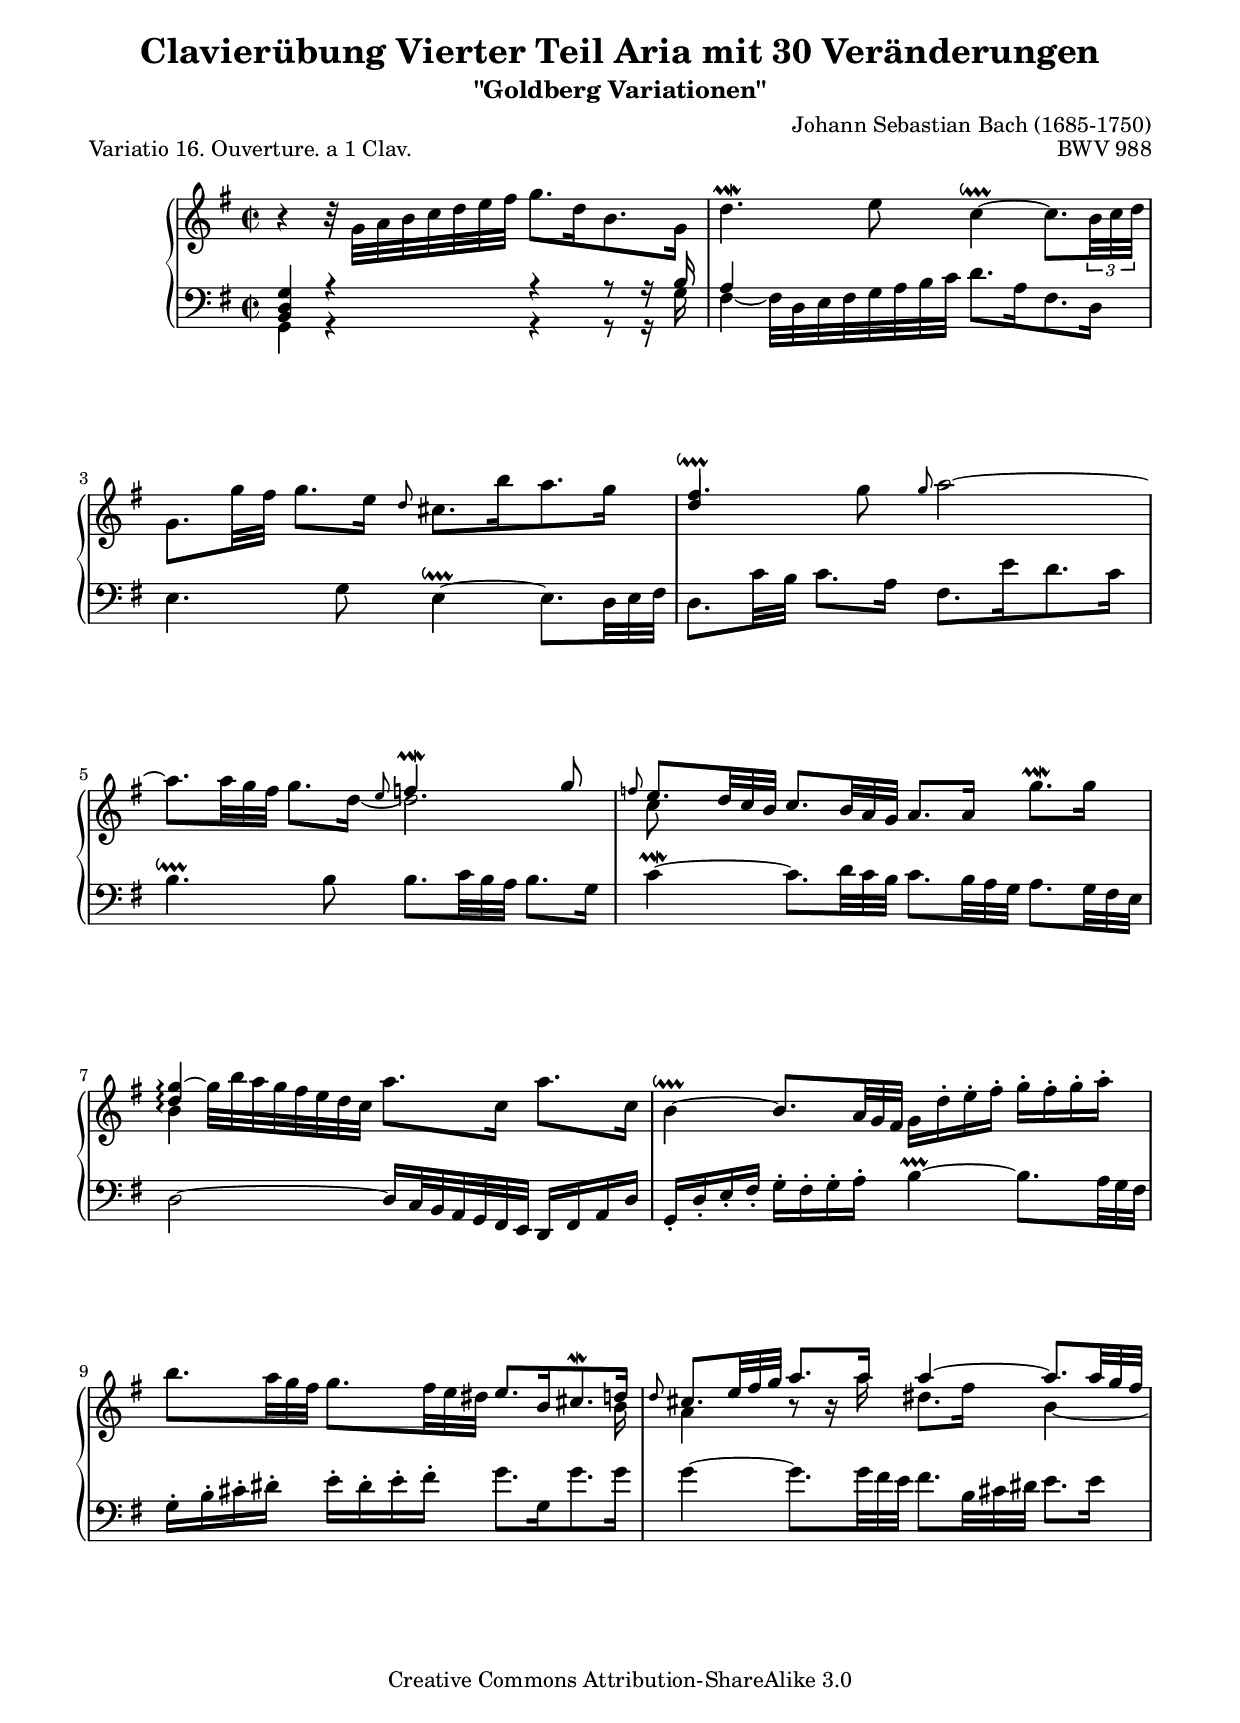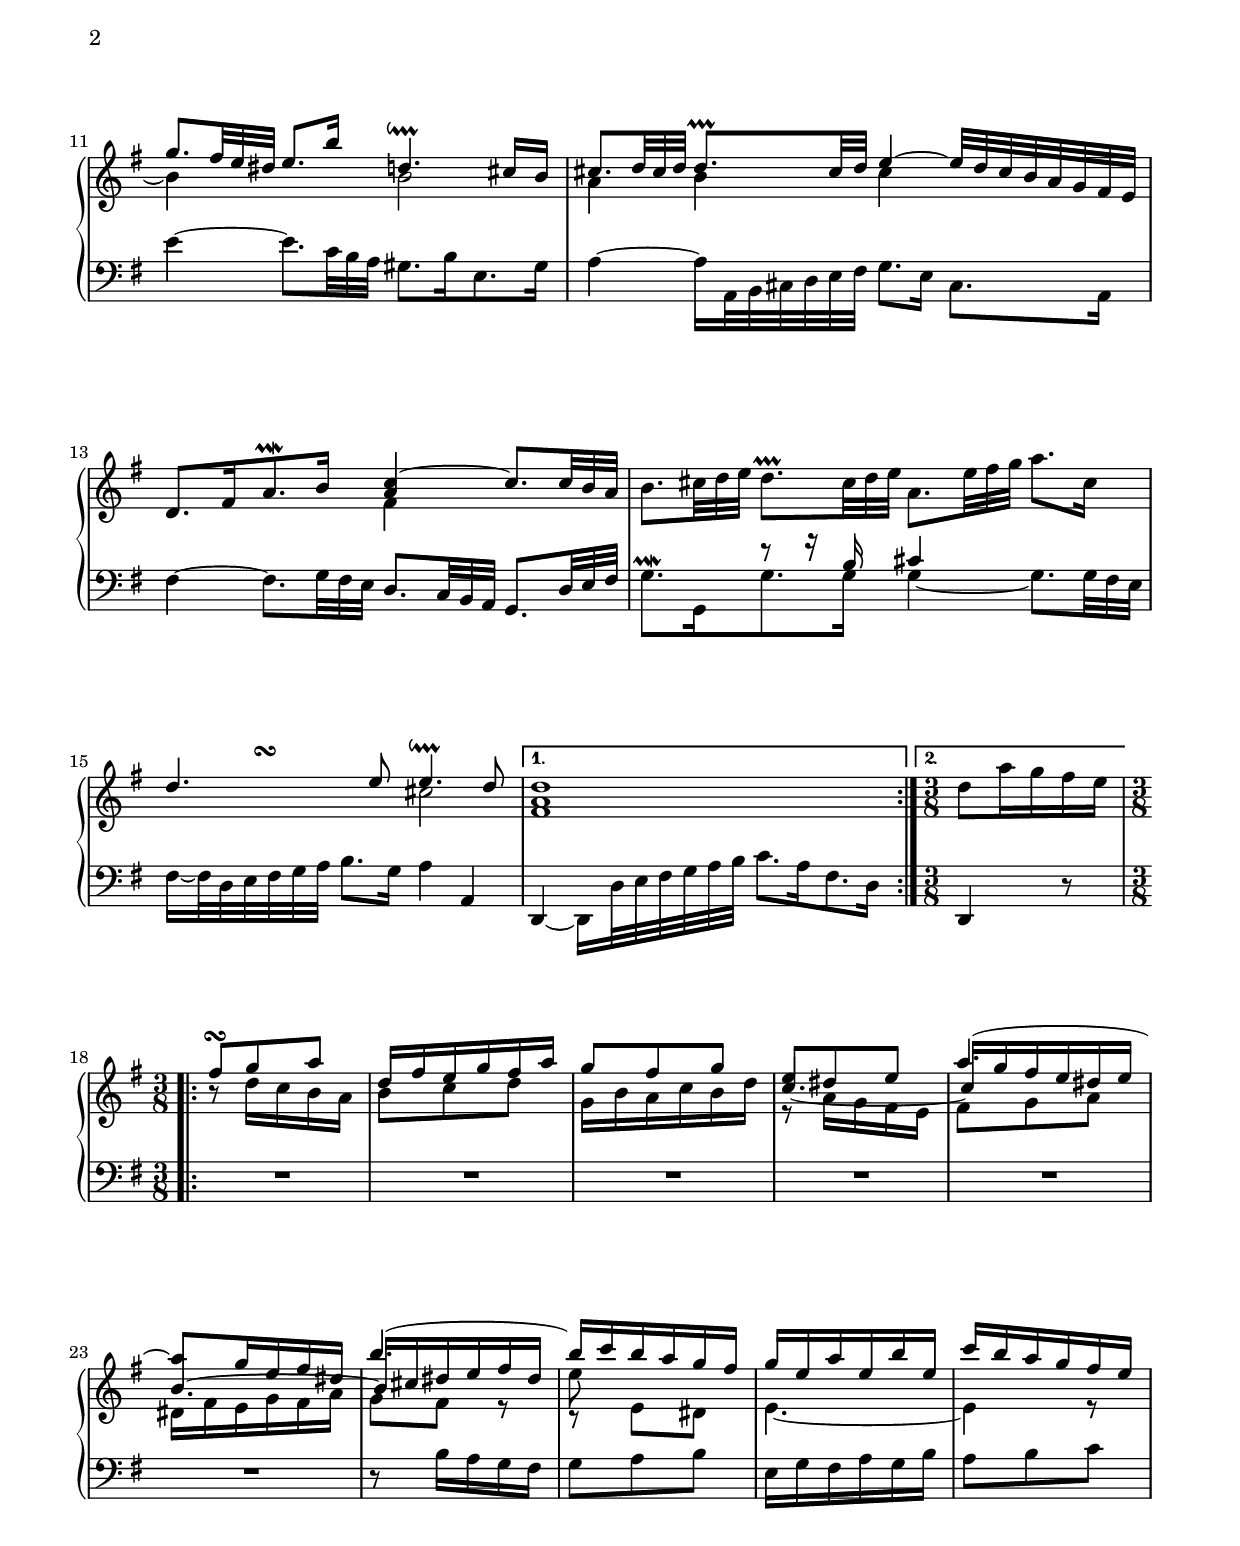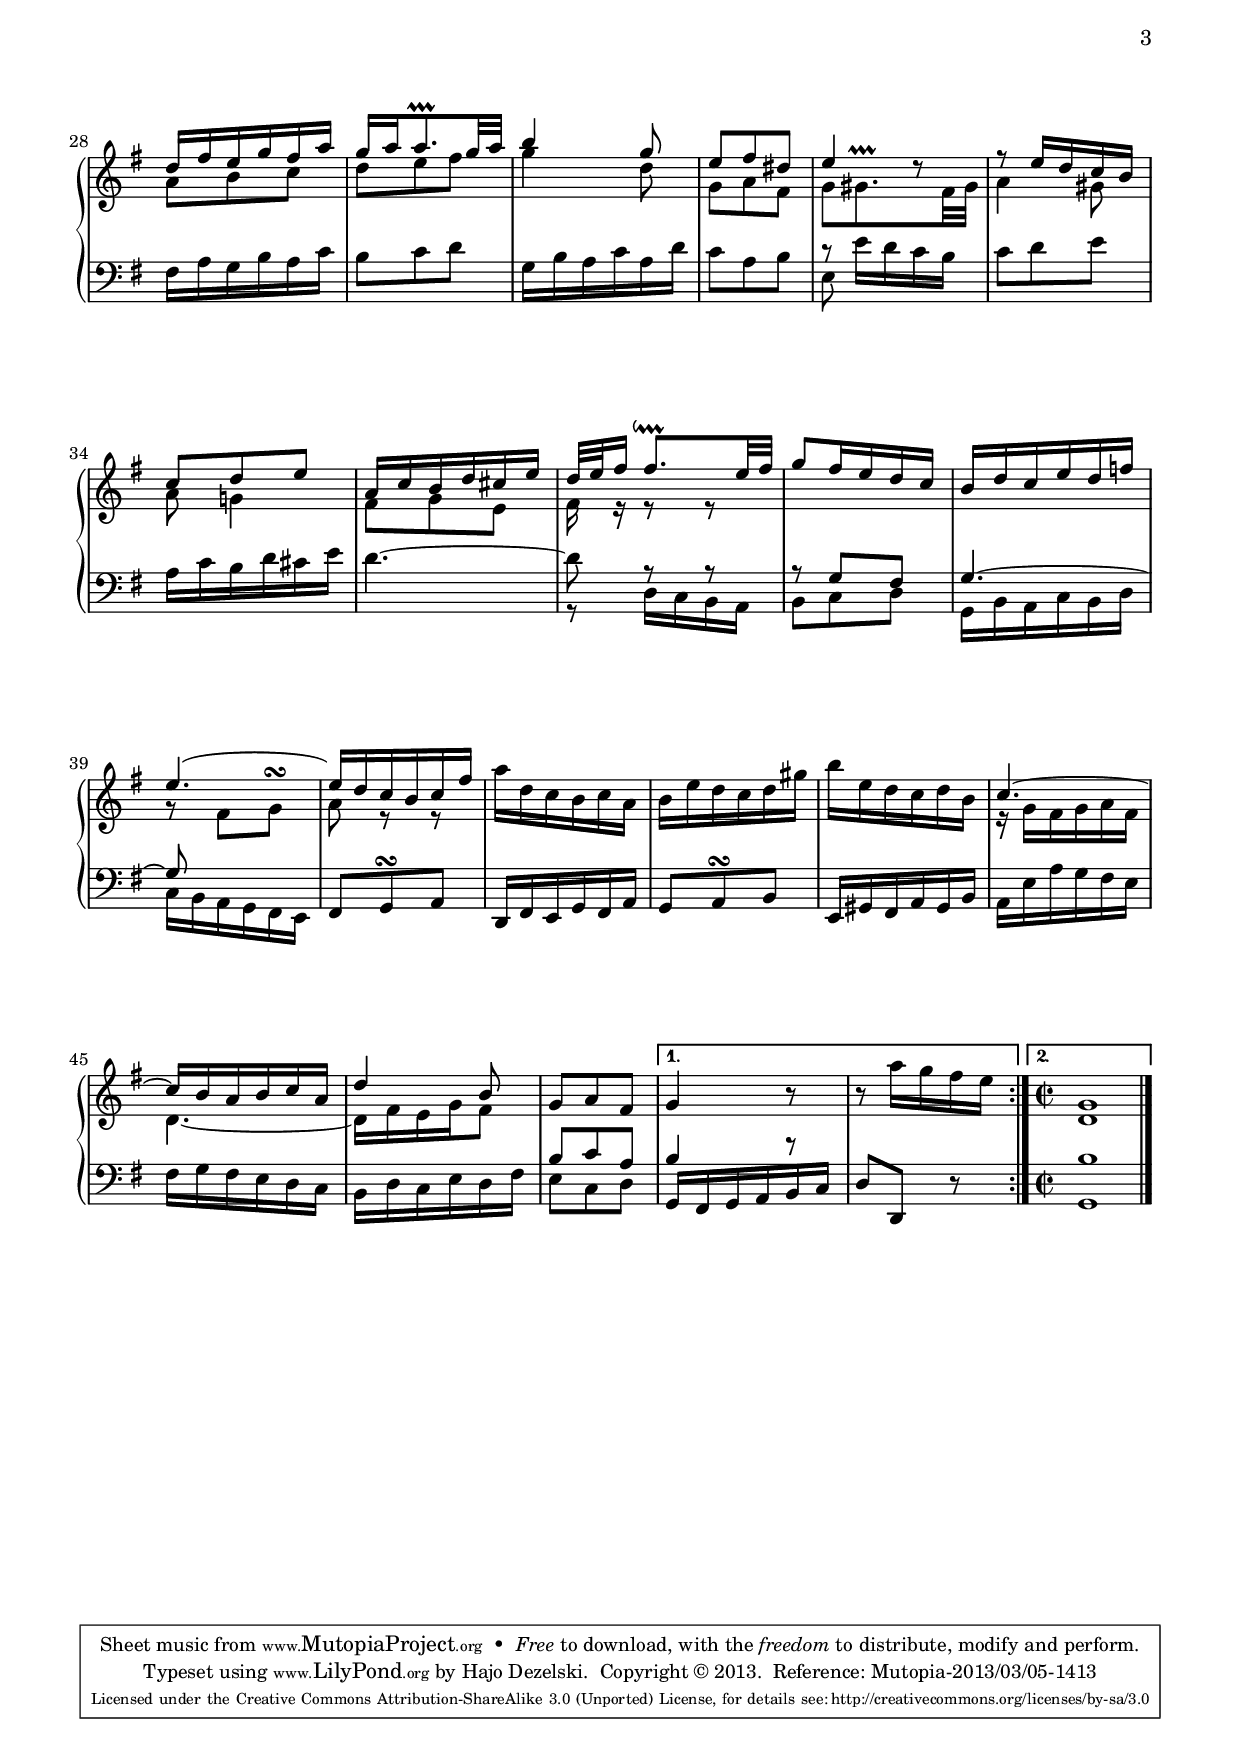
\version "2.16.1"

\paper {

    %indent = 0.0
    top-markup-spacing  #'basic-distance = 4\mm
    markup-system-spacing #'basic-distance = #8
    system-system-spacing #'basic-distance = #21
    top-system-spacing #'basic-distance = #15
    line-width = 18.0\cm
    ragged-bottom = ##t
    ragged-last-bottom = ##t
}

% #(set-default-paper-size "a4")

#(set-global-staff-size 19)

\header {
        title = "Clavierübung Vierter Teil Aria mit 30 Veränderungen"
        subtitle = "\"Goldberg Variationen\""
        piece = "Variatio 16. Ouverture. a 1 Clav."
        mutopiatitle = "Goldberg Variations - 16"
        composer = "Johann Sebastian Bach (1685-1750)"
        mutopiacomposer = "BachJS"
        opus = "BWV 988"
        date = "1741"
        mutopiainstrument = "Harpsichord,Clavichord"
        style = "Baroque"
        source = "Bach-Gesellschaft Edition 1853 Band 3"
		comment = "Kollidierende Notenspalten ignorieren."
		%COMMENT: Turn added to Bar18 treble 1st note, as shown on (1741), yet not shown on Bach-Gesellschaft
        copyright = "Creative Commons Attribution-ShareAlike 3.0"
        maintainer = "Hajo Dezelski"
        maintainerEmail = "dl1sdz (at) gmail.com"
	
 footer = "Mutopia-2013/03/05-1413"
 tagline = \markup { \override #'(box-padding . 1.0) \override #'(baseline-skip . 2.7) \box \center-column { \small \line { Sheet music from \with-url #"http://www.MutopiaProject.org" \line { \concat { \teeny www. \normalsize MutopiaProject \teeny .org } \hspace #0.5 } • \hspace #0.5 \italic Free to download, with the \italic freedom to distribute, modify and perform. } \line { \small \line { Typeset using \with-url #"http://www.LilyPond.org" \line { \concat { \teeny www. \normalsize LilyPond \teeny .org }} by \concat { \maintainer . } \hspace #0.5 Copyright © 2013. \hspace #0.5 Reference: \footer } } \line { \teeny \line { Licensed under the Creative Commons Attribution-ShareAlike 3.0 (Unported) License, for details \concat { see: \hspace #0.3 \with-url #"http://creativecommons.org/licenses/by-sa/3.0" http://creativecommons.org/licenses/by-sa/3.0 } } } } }
}

%--------MACROS
delayTurn = \once \override Voice.Script #'X-offset = #10
staffDown = \change Staff = "lower"
liftTie = \shape Tie #'((0 . 1.8) (0 . 2.2) (0 . 2.2) (0 . 1.8))
hideTupletBracket = \override TupletBracket #'bracket-visibility = ##f
hideTupletNumber = \override TupletNumber #'transparent = ##t
tupletBracketDown = \override TupletBracket #'direction = #DOWN
ignoreClashNote = \override NoteColumn #'ignore-collision = ##t
fixBeamAngle = \once \override Beam #'positions = #'(5 . 5)
shiftNoteCol = \once \override NoteColumn #'force-hshift = #0.3
vcenterRest = \override MultiMeasureRest #'staff-position = #0
%------------

sopranoOne =   \relative g' {
	\set Staff.connectArpeggios = ##t
    \repeat volta 2 { %begin repeated section
    	        \ignoreClashNote
		\stemDown
		b4\rest b32\rest g32 [ a b c d e fis ] g8. [ d16 b8. g16 ] | % 1
		d'4. \prallmordent e8 c4 ~ \downprall 
		c8. [ \tupletBracketDown \times 2/3 {b32 c d ] } | % 2
		\hideTupletBracket \hideTupletNumber
		g,8. [ g'32 fis32 ] g8. [ e16 ] \stemUp \grace d8 \stemDown cis8. [ b'16 a8. g16 ] | % 3
		\stemUp fis4. \downprall \stemDown g8 \stemUp \grace g8 \stemDown a2 ~ | % 4
		a8. [ \times 2/3 { a32 g fis ]  } 
		g8. [ d16 ] _~ d2 | % 5 
		\stemUp \grace f8 
		e8. [ \times 2/3 { d32 c b ] } 
		c8. [ \times 2/3 { b32 a g ] } a8. [ a16] \stemDown g'8. \prallmordent [ g16] | % 6
		\stemUp <d g>4 \arpeggio ~ \stemDown g32 [ b a g fis e d c ] a'8. [ c,16 ] a'8. [ c,16 ] | % 7
		b4 ~ \downprall \stemUp 
		b8. [ \times 2/3 { a32 g fis ] } 
		\stemDown g16 [ d'-. e-. fis-. ] g-. [ fis-. g-. a-. ] | % 8
		b8. [ \times 2/3 {  a32 g fis ] } 
		g8. [ \times 2/3 {  fis32 e dis ] } \stemUp e8. [ b16 cis8. \mordent d16 ] | % 9
		\grace d8 
		cis8. [ \times 2/3 {  e32 fis g ] } a8. [ a16 ] a4 ~ 
		a8. [ \times 2/3 { a32 g fis ] } | % 10
		g8. [ \times 2/3 { fis32 e dis ] } e8. [ b'16 ] d,4. \downprall cis16 [ b16 ] | % 11
		cis8. [ \times 2/3 { d32 cis d ] } d8. \prallprall [ cis32 d ] e4 ~ e32 [ d cis b a g fis e ] | % 12
		d8. [ fis16 a8. \prallmordent b16 ] <a c>4 ~ 
		c8. [ \times 2/3 {  c32 b a ] } | % 13
		\stemDown 
		b8. [ \times 2/3 {  cis32 d e ] }
		d8. \prallprall [ \times 2/3 { cis32 d e ] }
		a,8. [ \times 2/3 {  e'32 fis g ]} a8. [ cis,16 ] \stemUp| % 14
		\delayTurn d4.\turn e8 e4. \downprall d8 |  % 15
    } %end of repeated section

	\alternative {
		{<fis, a d>1 | } % 16
		{ \time 3/8 \stemDown d'8 [ a'16 g fis e ] |} % 16
    } %end alternative

	
    \repeat volta 2   { %begin repeated section
		\stemUp fis8\turn [ g a ] | % 17
		d,16 [ fis e g fis a ]| % 18
		g8 [ fis g ] | % 19
		e8 [dis e ]| % 20
		\liftTie a4. ~ | % 21
		a8 [ g16 e fis dis ] | % 22
		\liftTie b'4. ~ | % 23
		b16 [ c b a g fis ] | % 24
		g16 [ e a e b' e, ] | % 25
		c'16 [ b a g fis e ] | % 26
		d16 [ fis e g fis a ] | % 27
		g16 [ a a8. \prallprall g32 a ] | % 28
		b4 g8 | % 29
		e8 [fis dis ] | % 30
		e4 d8\rest | % 31
		r8 e16 [ d c b ] | % 32
		c8 [ d e ] | % 33
		a,16 [ c b d cis e ] | % 34
		d32 [ e fis16 ] fis8. \downprall [e32 fis] | % 35
		g8 [ fis16 e d c ] | % 36
		b16 [ d c e d f ] | % 37
		\liftTie e4. ~ | % 38
		e16 [ d c b c fis ] | % 39
		\stemDown a16 [ d, c b c a ] | % 40
		b16 [ e d c d gis ] | % 41
		b16 [ e, d c d b ] | % 42
		\stemUp c4. ~| % 43
		c16 [ b a b c a ] | % 44
		d4 b8 | % 45
		g8 [ a fis ] | % 46
    } %end repeated section

	\alternative {
		{g4 b8\rest | b8\rest \stemDown a'16 [g fis e ] | } % 47
		{ \time 2/2 < d, g>1 |} % 46
		
    } %end alternative
\bar "|."
}

sopranoTwo =   \relative c'' {
	\set Staff.connectArpeggios = ##t
	\repeat volta 2 { %begin repeated section
		\stemUp s1| % 1
		s1| % 2
		s1| % 3
		d4 s1*3/4 | % 4
		s2 \grace e8 f4. ^\prallmordent g8 | % 5
		\stemDown c,8 s1*7/8 | % 6
		b4 \arpeggio s1*3/4  | % 7
		s1 | % 8
		s1*15/16 b16| % 9
		a4 b8\rest b16\rest a'16 dis,8. [fis16] b,4 ~ | % 10
		b4 s4 b2 | % 11
		a4 b cis s4 | % 12
		s2 fis,4 s4| % 13
		s1 | % 14
		s2 cis'2 | % 15
	} %end of repeated section
   
	\alternative {
		{s1 | } % 16
		{ \time 3/8 s1*3/8 |} % 16
    } %end alternative

    \repeat volta 2 { %begin repeated section
		\stemUp s1*3/8  | % 17
		s1*3/8  | % 18
		s1*3/8 | % 19
		c4. ~ | % 20
		\fixBeamAngle \shiftNoteCol c16 [ g' fis e dis e ]  | % 21
		b4. ^~  | % 22
		\fixBeamAngle \shiftNoteCol b16 [ cis dis e fis dis ]  | % 23
		\stemDown c,8\rest e8 [ dis ] | % 24
		e4. ~   | % 25
		e4 r8  | % 26
		s1*3/8  | % 27
		s1*3/8  | % 28
		s1*3/8  | % 29
		s1*3/8  | % 30
		s1*3/8  | % 31
		s1*3/8  | % 32
		s1*3/8  | % 33
		s1*3/8  | % 34
		s1*3/8  | % 35
		s1*3/8  | % 36
		s1*3/8  | % 37
		s1*3/8  | % 38
		s1*3/8  | % 39
		s1*3/8  | % 40
		s1*3/8  | % 41
		s1*3/8  | % 42
		s1*3/8  | % 43
		s1*3/8  | % 44
		s1*3/8  | % 45
		s1*3/8  | % 46
	} %end repeated section
	
	\alternative {
		{s1*3/8 | s1*3/8 } % 32
		{ \time 4/4 s1|} % 32
	} %end alternative
}

sopranoThree =   \relative c'' {
	\set Staff.connectArpeggios = ##t
	\repeat volta 2 { %begin repeated section
		s1 | % 1
		s1 | % 2
		s1 | % 3
		s1 | % 4
		s1 | % 5
		s1 | % 6
		s1 | % 7
		s1 | % 8
		s1 | % 9
		s1 | % 10
		s1 | % 11
		s1 | % 12
		s1 | % 13
		s1 | % 14
		s1 | % 15
	} %end of repeated section
   
	\alternative {
		{s1 | } % 16
		{ \time 3/8 s1*3/8 |} % 16
	} %end alternative

	\repeat volta 2  { %begin repeated section
		\stemDown b8\rest d16 [ c b a ] | % 17
		b8 [ c d ] | % 18
		g,16 [ b a c b d ] | % 19
		e,8\rest a16 [ g fis e ]    | % 20
		fis8 [ g a ]   | % 21
		dis,16 [ fis e g fis a ]   | % 22
		g8 [ fis] e8\rest | % 23
		e'8 s4 | % 24
		s1*3/8   | % 25
		s1*3/8   | % 26
		a,8 [ b c ]  | % 27
		d8 [ e fis ]  | % 28
		g4 d8 | % 29
		g,8 [a fis ]   | % 30
		g8 [ gis8. \prallprall fis32 gis ]  | % 31
		a4 gis8  | % 32
		a8 g!4  | % 33
		fis8 [g e ]  | % 34
		fis16 e16\rest e8\rest e8\rest  | % 35
		s1*3/8   | % 36
		s1*3/8   | % 37
		g8\rest fis8 [ g ] \turn   | % 38
		a8 e8\rest e8\rest  | % 39
		s1*3/8   | % 40
		s1*3/8   | % 41
		s1*3/8   | % 42
		e16\rest g16 [ fis g a fis ] | % 43
		d4. _~   | % 44
		d16 [ fis e g fis8 ]   | % 45
		s1*3/8 | % 46
	} %end repeated section

	\alternative {
		{ \staffDown \stemUp \shiftOff b,4 r8|  % 47
		s1*3/8 | } % 48 
		{ \time 4/4 s1|} % 48
	} %end alternative
}

soprano = << \sopranoOne \\ \sopranoTwo  \\ \sopranoThree>>

%%
%% Bass Clef
%% 


bassOne =   \relative d {
	\repeat volta 2 { %begin repeated section
		\stemUp <b d g>4 r4 r4 r8 r16 b'16  | % 1
		a4 s1*3/4   | % 2
		s1   | % 3
		s1   | % 4
		s1   | % 5
		s1   | % 6
		s1   | % 7
		s1   | % 8
		s1   | % 9
		s1   | % 10
		s1   | % 11
		s1   | % 12
		s1   | % 13
		s4 r8 r16 b16 cis4 s4   | % 14
		s1   | % 15
	} %end of repeated section

	\alternative {
		{s1 | } % 16
		{ \time 3/8 s1*3/8 |} % 16
	} %end alternative

	\repeat volta 2  \time 3/8 { %begin repeated section
		s1*3/8 | % 17
		s1*3/8 | % 18
		s1*3/8 | % 19
		s1*3/8 | % 20
		s1*3/8 | % 21
		s1*3/8 | % 22
		\stemDown d,8\rest b'16 [a g fis ] | % 23
		g8 [ a b ] | % 24
		e,16 [ g fis a g b ] | % 25
		a8 [ b c ] | % 26
		fis,16 [ a  g b a c ] | % 27
		b8 [ c d ] | % 28
		g,16 [ b a c a d ]| % 29
		c8 [ a b ] | % 30
		r8 e16 [d c b ] | % 31
		c8 [ d e ] | % 32
		a,16 [ c b d cis e ]| % 33
		d4. ~ | % 34
		d8 a8\rest r8 | % 35
		\stemUp r8 g8 [fis] | % 36
		g4. ~ | % 37
		g8 s8 s8 | % 38
		fis,8 [g \turn a ] | % 39
		d,16 [ fis e g fis a ] | % 40
		g8 [ a \turn  b ] | % 41
		e,16 [ gis fis a gis b ] | % 42
		\stemDown a16 [ e' a g fis e ] | % 43
		fis16 [ g fis e d c ] | % 44
		b16 [ d c e d fis ]| % 45
		e8 [ c d ] | % 46
	} %end repeated section

}

bassTwo = \relative c {
	\repeat volta 2 { %begin repeated section
		\hideTupletBracket \hideTupletNumber \ignoreClashNote
		\stemDown g4 r4 r4 r8 r16 g'16 | % 1
		fis4 ~ fis32 [ d e fis g a b c ] d8. [ a16 fis8. d16 ] | % 2
		e4. g8 e4 ^~ ^\downprall 
		e8. [ \times 2/3 { d32 e fis ] } | % 3
		d8. [ c'32 b ] c8. [ a16 ] fis8. [ e'16 d8. c16 ] | % 4
		b4. ^\downprall b8 
		b8. [ \times 2/3 { c32  b a ] } 
		b8. [ g16 ] | % 5
		c4 ^~ ^\prallmordent 
		c8. [ \times 2/3 { d32 c b ] }
		c8. [ \times 2/3 { b32 a g ] }
		a8. [ \times 2/3 { g32 fis e ] }| % 6
		d2 ^~ \stemUp d16  [ c32 b a g fis e ] d16 [ fis a d ] | % 7
		g,16-. [ d'-. e-. fis-. ] \stemDown g^. [ fis^. g^. a^. ] b4 ^~ ^\prallprall 
		b8. [ \times 2/3 {  a32 g fis ] } | % 8
		g16^. [ b^. cis^. dis^.] e^. [ dis^. e^. fis^. ] g8. [ g,16 g'8. g16 ] | % 9
		g4 ^~ 
		g8. [ \times 2/3 { g32  fis e ] }
		fis8. [ \times 2/3 {  b,32  cis dis ] } e8. [ e16 ] | % 10
		e4 ^~ 
		e8. [ \times 2/3 {  c32 b a ] } gis8. [ b16 e,8. gis16 ] | % 11
		a4 ^~ a16 [ a,32 b cis d e fis ] g8. [ e16 ] cis8. [ a16 ] | % 12
		fis'4 ^~ 
		fis8. [ \times 2/3 {  g32 fis e ] } \stemUp 
		d8. [ \times 2/3 { c32 b a ] } 
		g8. [ \times 2/3 { d'32 e fis ] } \stemDown | % 13
		g8. ^\prallmordent [ g,16  g'8.  g16 ] g4 ~ 
		g8. [ \times 2/3 {  g32 fis e ] } | % 14
		fis16 ~ [ fis32 d e fis g a ] b8. [ g16 ] a4 \stemUp a, | % 15
	} %end of repeated section

	\alternative {
		{d,4 ~ \stemDown d16 [ d'32 e fis g a b ] c8. [ a16 fis8. d16 ] | } % 16
		{ \time 3/8 \stemNeutral d,4 d'8\rest |} % 16
	} %end alternative

	\repeat volta 2 { % begin repeated section
		\vcenterRest
		R1*3/8 | % 17
		R1*3/8 | % 18
		R1*3/8 | % 19
		R1*3/8 | % 20
		R1*3/8 | % 21
		R1*3/8 | % 22
		s1*3/8 | % 23
		s1*3/8 | % 24
		s1*3/8 | % 25
		s1*3/8 | % 26
		s1*3/8 | % 27
		s1*3/8 | % 28
		s1*3/8 | % 29
		s1*3/8 | % 30
		e8 s8 s8 | % 31
		s1*3/8 | % 32
		s1*3/8| % 33
		s1*3/8| % 34
		\stemDown r8 d16 [ c b a ] 
		b8 [c d] | % 36
		g,16 [ b a c b d ] | % 37
		c16 [b a g fis e ]  | % 38
		s1*3/8| % 39
		s1*3/8| % 40
		s1*3/8| % 41
		s1*3/8| % 42
		s1*3/8| % 43
		s1*3/8| % 44
		s1*3/8| % 45
		\stemUp b''8 [ c a] | % 46
	} %end repeated section

	\alternative {
		% {b4 r8 |  s1*3/8 | } % 46-47
		{g,16 [ fis g a b c ] |  d8 [d,] d'8\rest | } % 46-47
		{ \time 2/2 <g, b'>1 |} % 46
	} %end alternative
}

nb = \noBreak
breaks = {
	\repeat unfold 5 { s1 \repeat unfold 1 { \nb s1 } } %systems1-5
	\pageBreak
	\repeat unfold 2 { s1 \repeat unfold 1 { \nb s1 } } %systems6-7
	s1 \nb s1 s1*3/8 			%system8
	s1*3/8 \repeat unfold 4 { \nb s1*3/8 } 	%system9
	s1*3/8 \repeat unfold 4 { \nb s1*3/8 } 	%system10
	\pageBreak
	s1*3/8 \repeat unfold 5 { \nb s1*3/8 } 	%system11
	s1*3/8 \repeat unfold 4 { \nb s1*3/8 } 	%system12
	s1*3/8 \repeat unfold 5 { \nb s1*3/8 } 	%system13
	s1*3/8 \repeat unfold 4 { \nb s1*3/8 } \nb s1 %system14
}

bass = << \bassOne \\ \bassTwo \\ \breaks >>


%% Merge score - Piano staff

\score {
    \context PianoStaff <<
        \set PianoStaff.midiInstrument = "harpsichord"
        \new Staff = "upper" \with { \consists "Span_arpeggio_engraver" }
	        { \clef treble \key g \major \time 2/2 \soprano  }
        \new Staff = "lower"  { \clef bass \key g \major \time 2/2 \bass }
    >>
    \layout{  }
    \midi { }

}
